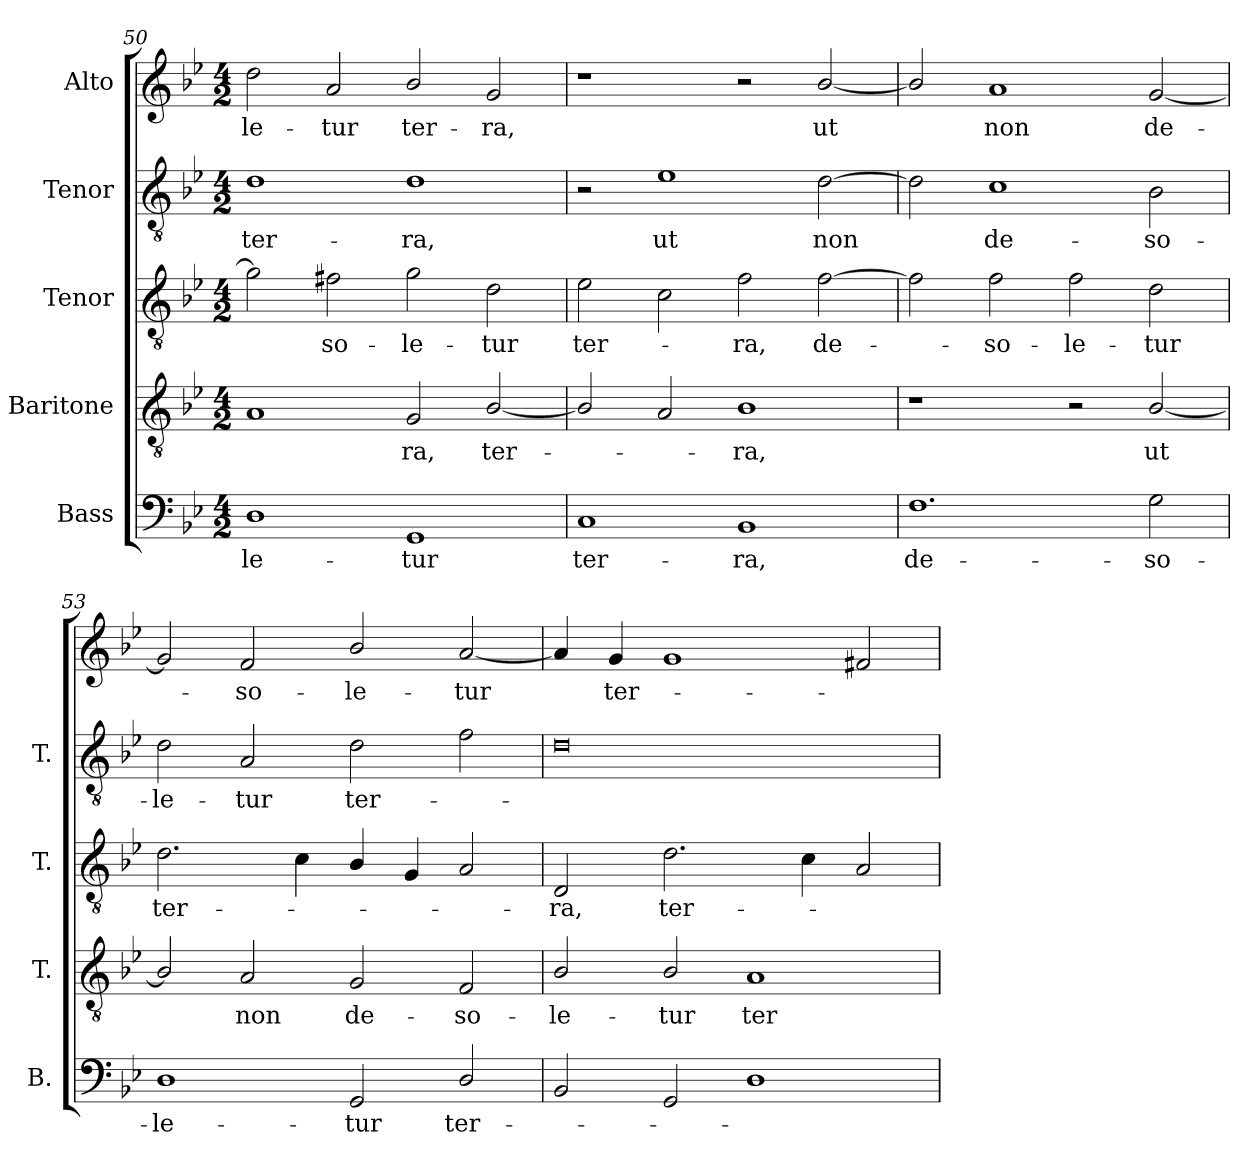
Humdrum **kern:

**kern	**text	**kern	**text	**kern	**text	**kern	**text	**kern	**text
*part5	*part5	*part4	*part4	*part3	*part3	*part2	*part2	*part1	*part1
*staff5	*staff5	*staff4	*staff4	*staff3	*staff3	*staff2	*staff2	*staff1	*staff1
*I"Bass	*	*I"Baritone	*	*I"Tenor	*	*I"Tenor	*	*I"Alto	*
*I'B.	*	*I'T.	*	*I'T.	*	*I'T.	*	*	*
*clefF4	*	*clefGv2	*	*clefGv2	*	*clefGv2	*	*clefG2	*
*	*	*ITrd7c12	*	*ITrd7c12	*	*ITrd7c12	*	*	*
*k[b-e-]	*	*k[b-e-]	*	*k[b-e-]	*	*k[b-e-]	*	*k[b-e-]	*
*B-:	*	*B-:	*	*B-:	*	*B-:	*	*B-:	*
*M4/2	*	*M4/2	*	*M4/2	*	*M4/2	*	*M4/2	*
=50	=50	=50	=50	=50	=50	=50	=50	=50	=50
!	!LO:LY:b:color=#000000	!	!	!	!	!	!	!	!
!	!	!	!	!	!	!	!LO:LY:b:color=#000000	!	!
!	!	!	!	!	!	!	!	!	!LO:LY:b:color=#000000
1Di	-le-	1AAi	.	2Gi\]	.	1Di	ter-	2ddi\	-le-
!	!	!	!	!	!LO:LY:b:color=#000000	!	!	!	!
!	!	!	!	!	!	!	!	!	!LO:LY:b:color=#000000
.	.	.	.	2F#Xi\	-so-	.	.	2ai/	-tur
!	!LO:LY:b:color=#000000	!	!	!	!	!	!	!	!
!	!	!	!LO:LY:b:color=#000000	!	!	!	!	!	!
!	!	!	!	!	!LO:LY:b:color=#000000	!	!	!	!
!	!	!	!	!	!	!	!LO:LY:b:color=#000000	!	!
!	!	!	!	!	!	!	!	!	!LO:LY:b:color=#000000
1GGi	-tur	2GGi/	-ra,	2Gi\	-le-	1Di	-ra,	2b-i/	ter-
!	!	!	!LO:LY:b:color=#000000	!	!	!	!	!	!
!	!	!	!	!	!LO:LY:b:color=#000000	!	!	!	!
!	!	!	!	!	!	!	!	!	!LO:LY:b:color=#000000
.	.	[2BB-i/	ter-	2Di\	-tur	.	.	2gi/	-ra,
!!LO:LB:g=z
=51	=51	=51	=51	=51	=51	=51	=51	=51	=51
!	!LO:LY:b:color=#000000	!	!	!	!	!	!	!	!
!	!	!	!	!	!LO:LY:b:color=#000000	!	!	!	!
1Ci	ter-	2BB-i/]	.	2E-i\	ter-	2r	.	1r	.
!	!	!	!	!	!	!	!LO:LY:b:color=#000000	!	!
.	.	2AAi/	.	2Ci\	.	1E-i	ut	.	.
!	!LO:LY:b:color=#000000	!	!	!	!	!	!	!	!
!	!	!	!LO:LY:b:color=#000000	!	!	!	!	!	!
!	!	!	!	!	!LO:LY:b:color=#000000	!	!	!	!
1BB-i	-ra,	1BB-i	-ra,	2Fi\	-ra,	.	.	2r	.
!	!	!	!	!	!LO:LY:b:color=#000000	!	!	!	!
!	!	!	!	!	!	!	!LO:LY:b:color=#000000	!	!
!	!	!	!	!	!	!	!	!	!LO:LY:b:color=#000000
.	.	.	.	[2Fi\	de-	[2Di\	non	[2b-i/	ut
=52	=52	=52	=52	=52	=52	=52	=52	=52	=52
!	!LO:LY:b:color=#000000	!	!	!	!	!	!	!	!
1.Fi	de-	1r	.	2Fi\]	.	2Di\]	.	2b-i/]	.
!	!	!	!	!	!LO:LY:b:color=#000000	!	!	!	!
!	!	!	!	!	!	!	!LO:LY:b:color=#000000	!	!
!	!	!	!	!	!	!	!	!	!LO:LY:b:color=#000000
.	.	.	.	2Fi\	-so-	1Ci	de-	1ai	non
!	!	!	!	!	!LO:LY:b:color=#000000	!	!	!	!
.	.	2r	.	2Fi\	-le-	.	.	.	.
!	!LO:LY:b:color=#000000	!	!	!	!	!	!	!	!
!	!	!	!LO:LY:b:color=#000000	!	!	!	!	!	!
!	!	!	!	!	!LO:LY:b:color=#000000	!	!	!	!
!	!	!	!	!	!	!	!LO:LY:b:color=#000000	!	!
!	!	!	!	!	!	!	!	!	!LO:LY:b:color=#000000
2Gi\	-so-	[2BB-i/	ut	2Di\	-tur	2BB-i\	-so-	[2gi/	de-
=53	=53	=53	=53	=53	=53	=53	=53	=53	=53
!	!LO:LY:b:color=#000000	!	!	!	!	!	!	!	!
!	!	!	!	!	!LO:LY:b:color=#000000	!	!	!	!
!	!	!	!	!	!	!	!LO:LY:b:color=#000000	!	!
1Di	-le-	2BB-i/]	.	2.Di\	ter-	2Di\	-le-	2gi/]	.
!	!	!	!LO:LY:b:color=#000000	!	!	!	!	!	!
!	!	!	!	!	!	!	!LO:LY:b:color=#000000	!	!
!	!	!	!	!	!	!	!	!	!LO:LY:b:color=#000000
.	.	2AAi/	non	.	.	2AAi/	-tur	2fi/	-so-
.	.	.	.	4Ci\	.	.	.	.	.
!	!LO:LY:b:color=#000000	!	!	!	!	!	!	!	!
!	!	!	!LO:LY:b:color=#000000	!	!	!	!	!	!
!	!	!	!	!	!	!	!LO:LY:b:color=#000000	!	!
!	!	!	!	!	!	!	!	!	!LO:LY:b:color=#000000
2GGi/	-tur	2GGi/	de-	4BB-i/	.	2Di\	ter-	2b-i/	-le-
.	.	.	.	4GGi/	.	.	.	.	.
!	!LO:LY:b:color=#000000	!	!	!	!	!	!	!	!
!	!	!	!LO:LY:b:color=#000000	!	!	!	!	!	!
!	!	!	!	!	!	!	!	!	!LO:LY:b:color=#000000
2Di/	ter-	2FFi/	-so-	2AAi/	.	2Fi\	.	[2ai/	-tur
=54	=54	=54	=54	=54	=54	=54	=54	=54	=54
!	!	!	!LO:LY:b:color=#000000	!	!	!	!	!	!
!	!	!	!	!	!LO:LY:b:color=#000000	!	!	!	!
2BB-i/	.	2BB-i/	-le-	2DDi/	-ra,	0Di	.	4ai/]	.
!	!	!	!	!	!	!	!	!	!LO:LY:b:color=#000000
.	.	.	.	.	.	.	.	4gi/	ter-
!	!	!	!LO:LY:b:color=#000000	!	!	!	!	!	!
!	!	!	!	!	!LO:LY:b:color=#000000	!	!	!	!
2GGi/	.	2BB-i/	-tur	2.Di\	ter-	.	.	1gi	.
!	!	!	!LO:LY:b:color=#000000	!	!	!	!	!	!
1Di	.	1AAi	ter-	.	.	.	.	.	.
.	.	.	.	4Ci\	.	.	.	.	.
.	.	.	.	2AAi/	.	.	.	2f#Xi/	.
=	=	=	=	=	=	=	=	=	=
*-	*-	*-	*-	*-	*-	*-	*-	*-	*-
